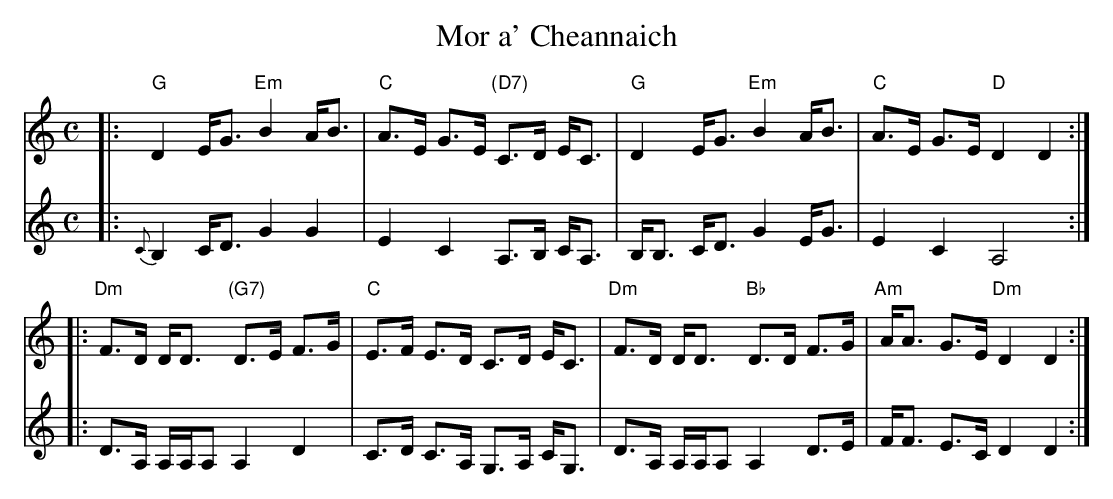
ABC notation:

X:1
T: Mor a' Cheannaich
M: C
L: 1/8
K: GMix
V: 1
|: "G"D2 E<G "Em"B2 A<B | "C"A>E G>E "(D7)"C>D E<C \
|  "G"D2 E<G "Em"B2 A<B | "C"A>E G>E "D"D2 D2 :|
|: "Dm"F>D D<D "(G7)"D>E F>G | "C"E>F E>D C>D E<C \
|  "Dm"F>D D<D "Bb"D>D F>G | "Am"A<A G>E "Dm"D2 D2 :|
V: 2
|: {C}B,2 C<D G2 G2 | E2 C2 A,>B, C<A, \
|  B,<B, C<D G2 E<G | E2 C2 A,4 :|
|: D>A, A,/A,/A, A,2 D2 | C>D C>A, G,>A, C<G, \
|  D>A, A,/A,/A, A,2 D>E | F<F E>C D2 D2 :|
